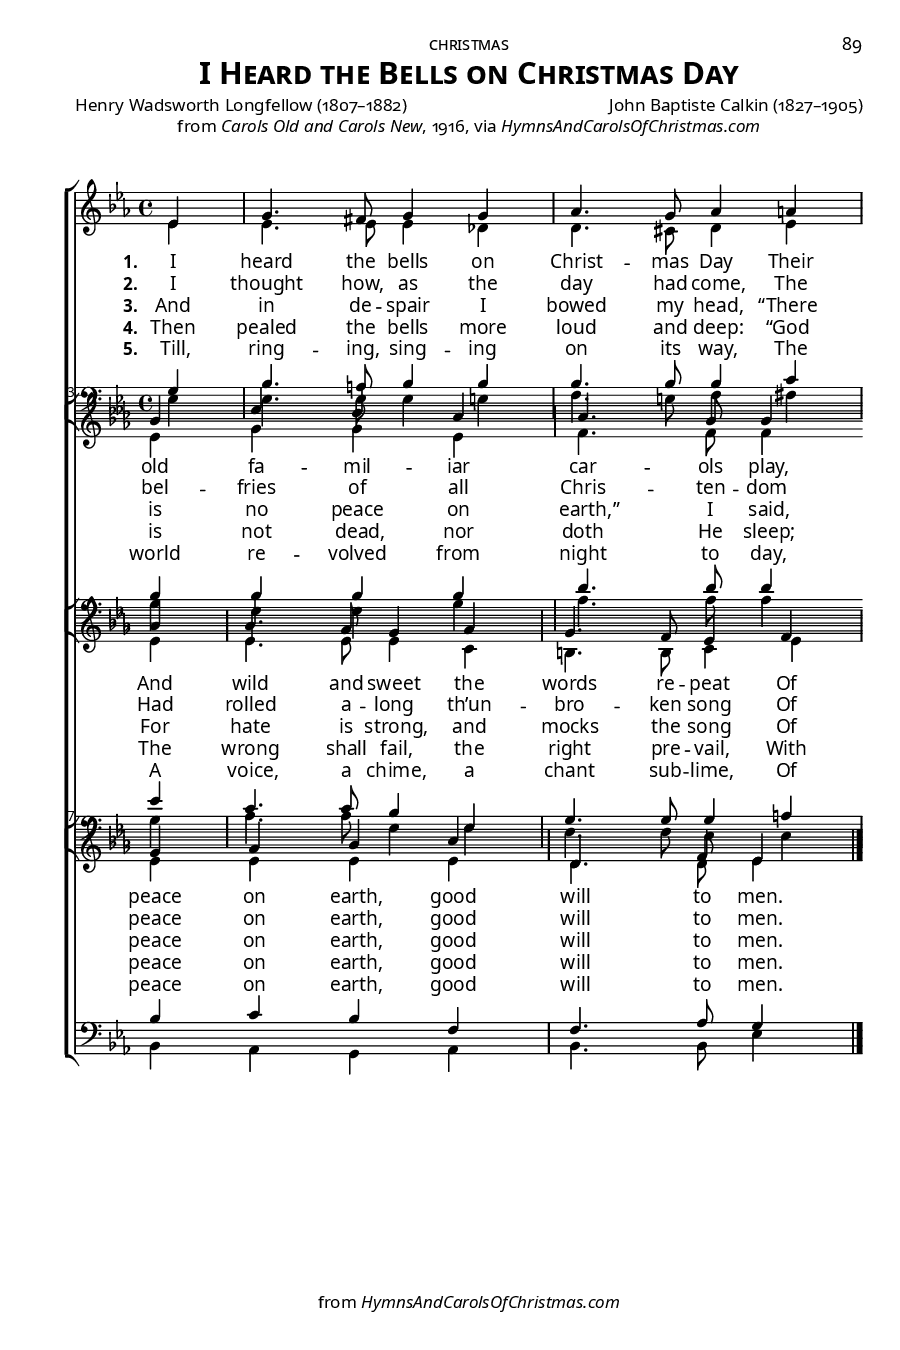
\version "2.14.2"
\include "util.ly"
\header {
    title = \markup{\override #'(font-name . "Garamond Premier Pro Semibold"){ \abs-fontsize #15 \smallCapsOldStyle"I Heard the Bells on Christmas Day"}}
    poet = \markup\oldStyleNum"Henry Wadsworth Longfellow (1807–1882)"
    composer = \markup\oldStyleNum"John Baptiste Calkin (1827–1905)"
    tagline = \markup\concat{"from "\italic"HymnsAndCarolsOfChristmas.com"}
  }\paper {
  print-all-headers = ##f
  paper-height = 9\in
  paper-width = 6\in
  indent = 0\in
  %system-system-spacing = #'((basic-distance . 10) (padding . 0))
  system-system-spacing =
    #'((basic-distance . 0)
       (minimum-distance . 0)
       (padding . -5)
       (stretchability . 100))
  score-markup-spacing =
    #'((basic-distance . 0)
       (minimum-distance . 0)
       (padding . 1)
       (stretchability . 0))
  last-bottom-spacing =
    #'((basic-distance . 0)
       (minimum-distance . 0)
       (padding . -0.5)
       (stretchability . 0))
  ragged-last-bottom = ##t
  ragged-bottom = ##f
  two-sided = ##t
  inner-margin = 0.5\in
  outer-margin = 0.25\in
  top-margin = 0.25\in
  bottom-margin = 0.25\in
  first-page-number = #089
  print-first-page-number = ##t
  headerLine = \markup{\override #'(font-name . "Garamond Premier Pro") \smallCapsOldStyle"christmas"}
  oddHeaderMarkup = \markup\fill-line{
     \override #'(font-name . "Garamond Premier Pro")\abs-fontsize #8.5
     \combine 
        \fill-line{"" \on-the-fly #print-page-number-check-first
        \oldStylePageNum""
        }
        \fill-line{\headerLine}
  }
  evenHeaderMarkup = \markup {
     \override #'(font-name . "Garamond Premier Pro")\abs-fontsize #8.5
     \combine
        \on-the-fly #print-page-number-check-first
        \oldStylePageNum""
        \fill-line{\headerLine}
  }
}
#(set-global-staff-size 15) \paper{ #(define fonts (make-pango-font-tree "GoudyOlSt BT" "Garamond Premier Pro" "Garamond Premier Pro" (/ 15 20))) }

\markup \fill-line { \concat{ "from " \italic"Carols Old and Carols New" \oldStyleNum", 1916, via " \italic"HymnsAndCarolsOfChristmas.com" }}
\markup\vspace#1.25




















global = {
  \key ees \major
  \time 4/4
  \override DynamicLineSpanner #'staff-padding = #0.0
  \override DynamicLineSpanner #'Y-extent = #'(-1 . 1)
}

sopMusic = \relative c' {
  \partial 4 ees4 |
  g4. fis8 g4 g4 |
  aes4. g8 aes4 a |
  bes4 ees d c |
  c4. bes8 bes4 \bar"" \break
  
  bes4 |
  bes4. aes8 g4 aes |
  g4. f8 ees4 f |
  g aes bes c |
  d,4. f8 ees4 \bar "|."
}
sopWords = \lyricmode {
  
}

altoMusic = \relative c' {
  ees4 |
  ees4. ees8 ees4 des |
  d4. cis8 d4 ees |
  ees g g ees |
  f4. f8 f4 |
  
  ees4 |
  ees4. ees8 ees4 c |
  b4. b8 c4 ees |
  ees ees ees ees |
  d4. d8 ees4 \bar "|."
}
altoWords = \lyricmode {
  \dropLyricsIX
  \set stanza = #"1. "
  I heard the bells on Christ -- mas Day Their old fa -- mil -- iar car -- ols play,
  And wild and sweet the words re -- peat Of peace on earth, good will to men.
}
altoWordsII = \lyricmode {
  \dropLyricsIX
%\markup\italic
  \set stanza = #"2. "
  I thought how, as the day had come, The bel -- fries of all Chris -- ten -- dom
  Had rolled a -- long th’un -- bro -- ken song Of peace on earth, good will to men.
}
altoWordsIII = \lyricmode {
  \dropLyricsIX
  \set stanza = #"3. "
  And in de -- spair I bowed my head, “There is no peace on earth,” I said,
For hate is strong, and mocks the song Of peace on earth, good will to men.
}
altoWordsIV = \lyricmode {
  \dropLyricsIX
  \set stanza = #"4. "
  Then pealed the bells more loud and deep: “God is not dead, nor doth He sleep;
  The wrong shall fail, the right pre -- vail, With peace on earth, good will to men.
}
altoWordsV = \lyricmode {
  \dropLyricsIX
  \set stanza = #"5. "
  Till, ring -- ing, sing -- ing on its way, The world re -- volved from night to day,
  A voice, a chime, a chant sub -- lime, Of peace on earth, good will to men.
}
altoWordsVI = \lyricmode {
}
tenorMusic = \relative c' {
  g4 |
  bes4. a8 bes4 bes |
  bes4. bes8 bes4 c |
  bes4 bes bes bes |
  d4. d8 d4 |
  
  ees4 |
  c4. c8 bes4 ees, |
  g4. g8 g4 a |
  bes c bes f |
  f4. aes8 g4 \bar "|."
}
tenorWords = \lyricmode {

}

bassMusic = \relative c {
  ees4 |
  ees4. ees8 ees4 e |
  f4. e8 f4 fis |
  g ees ees g |
  aes4. aes8 aes4 |
  
  g4 |
  aes4. aes8 ees4 ees |
  d4. d8 c4 c |
  bes aes g aes |
  bes4. bes8 ees4 \bar "|."
}
bassWords = \lyricmode {

}

pianoRH = \relative c' {
  
}
pianoLH = \relative c' {
  
}

\score {
  <<
   \new ChoirStaff <<
%    \new Lyrics = sopranos \with { \override VerticalAxisGroup #'nonstaff-relatedstaff-spacing = #'((basic-distance . 1)) }
    \new Staff = women <<
      \new Voice = "sopranos" { \voiceOne << \global \sopMusic >> }
      \new Voice = "altos" { \voiceTwo << \global \altoMusic >> }
    >>
    \new Lyrics \with { alignAboveContext = #"women" \override VerticalAxisGroup #'nonstaff-relatedstaff-spacing = #'((basic-distance . 1))} \lyricsto "sopranos" \sopWords
    \new Lyrics = "altosVI"  \with { alignBelowContext = #"women" } \lyricsto "sopranos" \altoWordsVI
    \new Lyrics = "altosV"  \with { alignBelowContext = #"women" } \lyricsto "sopranos" \altoWordsV
    \new Lyrics = "altosIV"  \with { alignBelowContext = #"women" } \lyricsto "sopranos" \altoWordsIV
    \new Lyrics = "altosIII"  \with { alignBelowContext = #"women" } \lyricsto "sopranos" \altoWordsIII
    \new Lyrics = "altosII"  \with { alignBelowContext = #"women" } \lyricsto "sopranos" \altoWordsII
    \new Lyrics = "altos"  \with { alignBelowContext = #"women" \override VerticalAxisGroup #'nonstaff-relatedstaff-spacing = #'((padding . -0.5)) } \lyricsto "sopranos" \altoWords
   \new Staff = men <<
      \clef bass
      \new Voice = "tenors" { \voiceOne << \global \tenorMusic >> }
      \new Voice = "basses" { \voiceTwo << \global \bassMusic >> }
    >>
    \new Lyrics \with { alignAboveContext = #"men" \override VerticalAxisGroup #'nonstaff-relatedstaff-spacing = #'((basic-distance . 1)) } \lyricsto "tenors" \tenorWords
    \new Lyrics \with { alignBelowContext = #"men" \override VerticalAxisGroup #'nonstaff-relatedstaff-spacing = #'((basic-distance . 1)) } \lyricsto "basses" \bassWords
  >>
%    \new PianoStaff << \new Staff { \new Voice { \pianoRH } } \new Staff { \clef "bass" \pianoLH } >>
  >>
  \layout {
    \context {
      \Score
      %\override SpacingSpanner #'base-shortest-duration = #(ly:make-moment 1 8)
      %\override SpacingSpanner #'common-shortest-duration = #(ly:make-moment 1 4)
    }
    \context {
      % Remove all empty staves
      % \Staff \RemoveEmptyStaves \override VerticalAxisGroup #'remove-first = ##t
    }
    \context {
      \Lyrics
      \override LyricText #'X-offset = #center-on-word
    }
  }
  
  \midi {
    \tempo 4 = 90
    \set Staff.midiInstrument = "flute"
  
    \context {
      \Voice
      \remove "Dynamic_performer"
    }
  }
}
